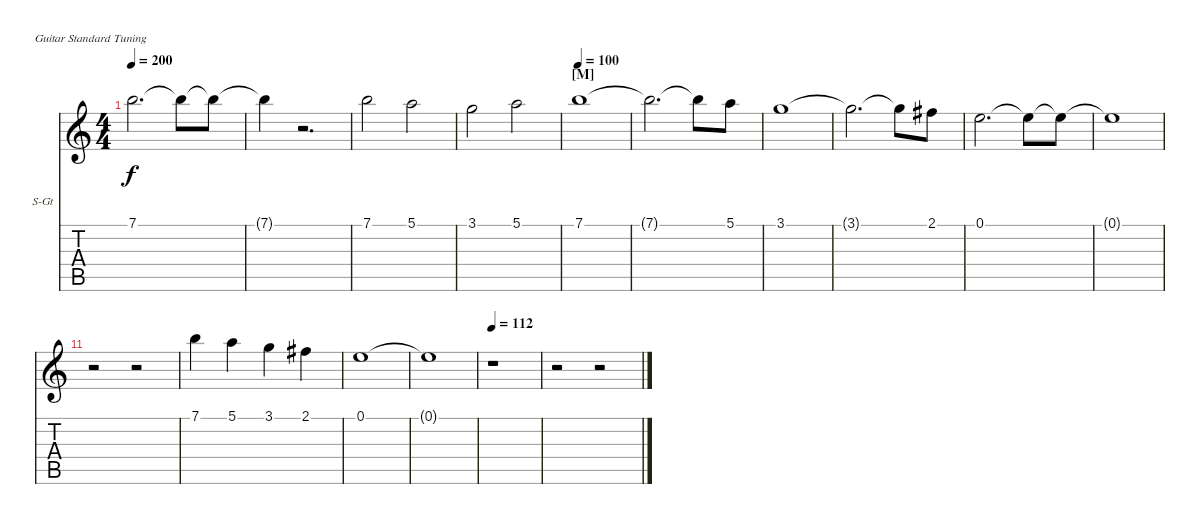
\bracketExtendMode nobrackets
\firstSystemTrackNameOrientation horizontal
\otherSystemsTrackNameOrientation horizontal
\defaultBarNumberDisplay FirstOfSystem
\track ("Vocals" "S-Gt") {instrument acousticguitarsteel}
\staff {score tabs}
\tuning (E4 B3 G3 D3 A2 E2)
\ts (4 4)
\tempo 200
\clef g2
\scale
0.268097
\ks c
7.1.2{d dy f} 7.1{t}.8 7.1{t}.8 |
\scale
0.238606 7.1{t}.4 r.2{d} |
\scale
0.246649 7.1.2 5.1.2 |
\scale
0.246649 3.1.2 5.1.2 |
\section ("M" "")
\tempo 100
\scale
0.184751 7.1.1{lyrics (0 "") lyrics (1 "") lyrics (2 "") lyrics (3 "") lyrics (4 "")} |
\scale
0.293255 7.1{t}.2{d} 7.1{t}.8 5.1.8 |
\scale
0.184751 3.1.1 |
\scale
0.337243 3.1{t}.2{d} 3.1{t}.8 2.1.8 |
\scale
0.266667 0.1.2{d} 0.1{t}.8 0.1{t}.8 |
\scale
0.168 0.1{t}.1 |
\scale
0.245333 r.2 r.2 |
\scale
0.32 7.1.4 5.1.4 3.1.4 2.1.4 |
\scale
0.224199 0.1.1 |
\scale
0.224199 0.1{t}.1 |
\tempo 112
\scale
0.224199 r.1 |
\scale
0.327402 r.2 r.2
